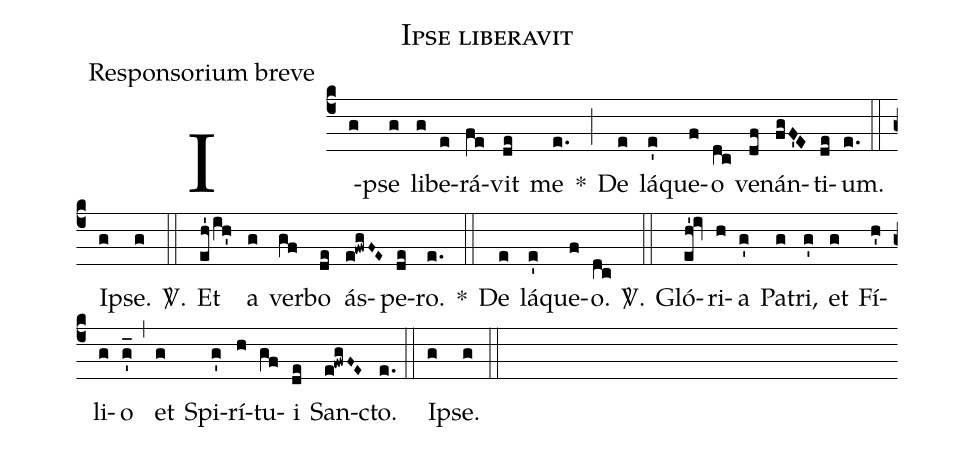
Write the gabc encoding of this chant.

name:Ipse liberavit;
office-part:Responsorium breve;
%%
(c4) I(g)pse(g) li(g)be(e)rá(fe)vit(de) me(e.) *(;) De(e) lá(e')que(f)o(dc) ve(df)nán(fgF'E)ti(de)um.(e.) (::) I(g)pse.(g) <sp>V/</sp>.(::) Et(eh'/ih') a(g) ver(gf)bo(de) ás(e!fwgF~E~)pe(de)ro.(e.) *(::) De(e) lá(e')que(f)o.(dc) <sp>V/</sp>.(::) Gló(eh'!iv)ri(h)a(g') Pa(g)tri,(g') et(g) Fí(h')li(g)o(g_') (,) et(g) Spi(g')rí(h)tu(gf)i(de) San(e!fwgF~E~)cto.(e.) (::) I(g)pse.(g) (::)
